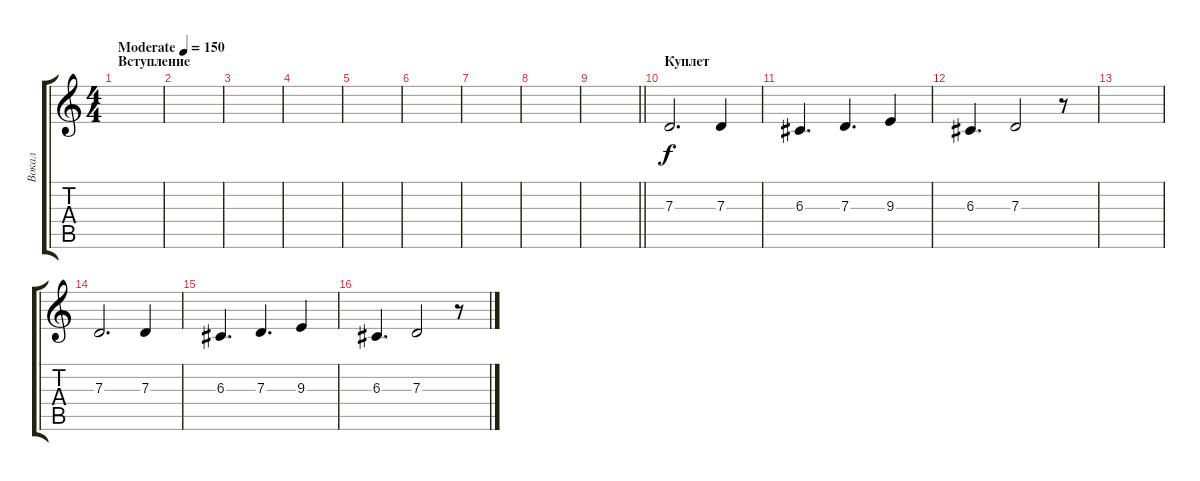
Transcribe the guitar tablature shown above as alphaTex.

\track ("Вокал" "Вокал") {instrument flute}
\staff {score tabs}
\tuning (E4 B3 G3 D3 A2 E2) {hide}
\ts (4 4)
\section ("" "Вступление")
\tempo (150 "Moderate")
\clef g2
\ks c
|
|
|
|
|
|
|
|
\barLineRight lightlight
|
\section ("" "Куплет")
7.3.2{d} 7.3.4 |
6.3.4{d} 7.3.4{d} 9.3.4 |
6.3.4{d} 7.3.2 r.8 |
|
7.3.2{d} 7.3.4 |
6.3.4{d} 7.3.4{d} 9.3.4 |
6.3.4{d} 7.3.2 r.8
